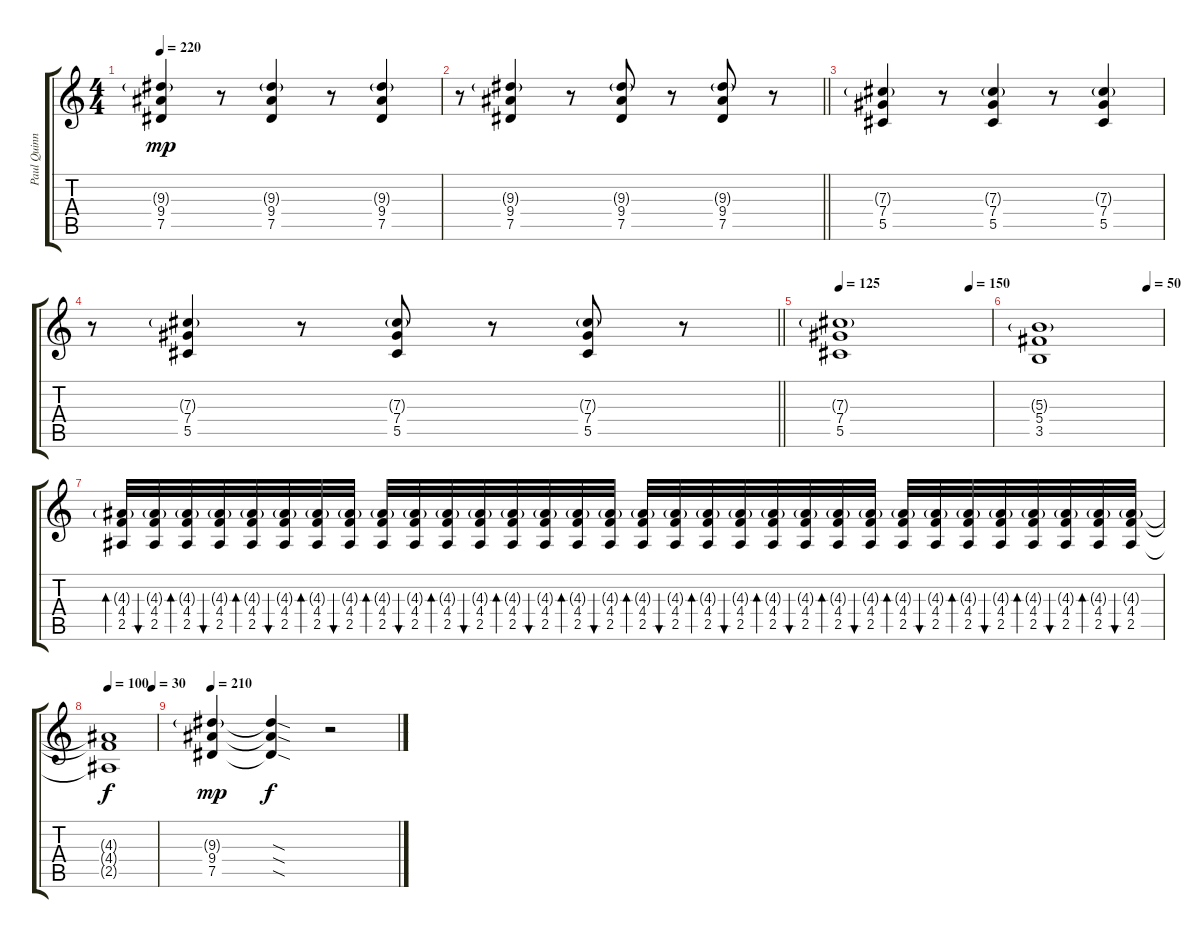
\track ("Paul Quinn" "Paul Quinn") {instrument overdrivenguitar}
\staff {score tabs}
\tuning (Eb4 Bb3 Gb3 Db3 Ab2 Eb2) {hide}
\ts (4 4)
\tempo 220
\clef g2
\ks c
(9.3{g} 9.4 7.5).4{dy mp} r.8 (9.3{g} 9.4 7.5).4 r.8 (9.3{g} 9.4 7.5).4 |
\barLineRight lightlight
r.8 (9.3{g} 9.4 7.5).4 r.8 (9.3{g} 9.4 7.5).8 r.8 (9.3{g} 9.4 7.5).8 r.8 |
(7.3{g} 7.4 5.5).4 r.8 (7.3{g} 7.4 5.5).4 r.8 (7.3{g} 7.4 5.5).4 |
\barLineRight lightlight
r.8 (7.3{g} 7.4 5.5).4 r.8 (7.3{g} 7.4 5.5).8 r.8 (7.3{g} 7.4 5.5).8 r.8 |
\tempo 125
\tempo (150 0.8541666666666666)
(7.3{g} 7.4 5.5).1 |
\tempo (50 0.875)
(5.3{g} 5.4 3.5).1 |
(4.3{g} 4.4 2.5).32{bd 60} (4.3{g} 4.4 2.5).32{bu 60} (4.3{g} 4.4 2.5).32{bd 60} (4.3{g} 4.4 2.5).32{bu 60} (4.3{g} 4.4 2.5).32{bd 60} (4.3{g} 4.4 2.5).32{bu 60} (4.3{g} 4.4 2.5).32{bd 60} (4.3{g} 4.4 2.5).32{bu 60} (4.3{g} 4.4 2.5).32{bd 60} (4.3{g} 4.4 2.5).32{bu 60} (4.3{g} 4.4 2.5).32{bd 60} (4.3{g} 4.4 2.5).32{bu 60} (4.3{g} 4.4 2.5).32{bd 60} (4.3{g} 4.4 2.5).32{bu 60} (4.3{g} 4.4 2.5).32{bd 60} (4.3{g} 4.4 2.5).32{bu 60} (4.3{g} 4.4 2.5).32{bd 60} (4.3{g} 4.4 2.5).32{bu 60} (4.3{g} 4.4 2.5).32{bd 60} (4.3{g} 4.4 2.5).32{bu 60} (4.3{g} 4.4 2.5).32{bd 60} (4.3{g} 4.4 2.5).32{bu 60} (4.3{g} 4.4 2.5).32{bd 60} (4.3{g} 4.4 2.5).32{bu 60} (4.3{g} 4.4 2.5).32{bd 60} (4.3{g} 4.4 2.5).32{bu 60} (4.3{g} 4.4 2.5).32{bd 60} (4.3{g} 4.4 2.5).32{bu 60} (4.3{g} 4.4 2.5).32{bd 60} (4.3{g} 4.4 2.5).32{bu 60} (4.3{g} 4.4 2.5).32{bd 60} (4.3{g} 4.4 2.5).32{bu 60} |
\tempo 100
\tempo (30 0.90625)
(4.3{t} 4.4{t} 2.5{t}).1{dy f} |
\tempo 210
(9.3{g} 9.4 7.5).4{dy mp} (9.3{sod t} 9.4{sod t} 7.5{sod t}).4{dy f} r.2
